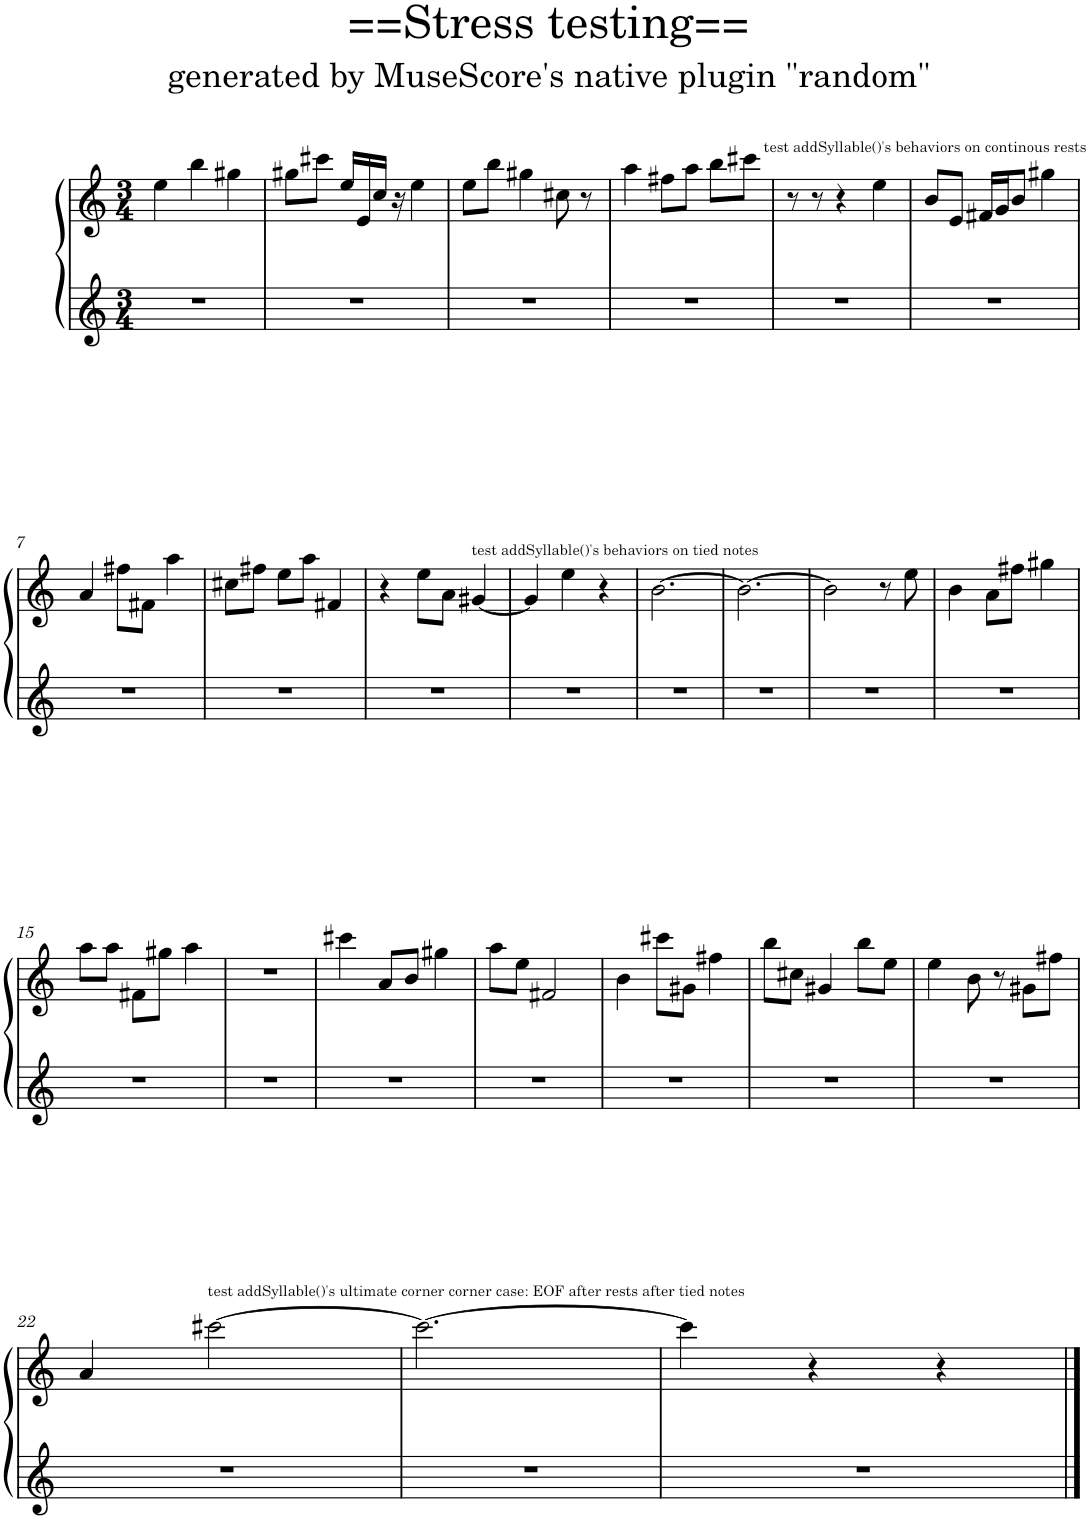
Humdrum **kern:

**kern	**kern
*part1	*part1
*staff2	*staff1
*I"钢琴	*
*clefG2	*clefG2
*k[]	*k[]
*M3/4	*M3/4
=1	=1
2.r	4ee\
.	4bb\
.	4gg#X\
=2	=2
2.r	8gg#X\L
.	8ccc#X\J
.	16ee/LL
.	16e/
.	16cc/JJ
.	16r
.	4ee\
=3	=3
2.r	8ee\L
.	8bb\J
.	4gg#X\
.	8cc#X\
.	8r
=4	=4
2.r	4aa\
.	8ff#X\L
.	8aa\J
.	8bb\L
.	8ccc#X\J
=5	=5
!	!LO:TX:a:t=test addSyllable()'s behaviors on continous rests
2.r	8r
.	8r
.	4r
.	4ee\
=6	=6
2.r	8b/L
.	8e/J
.	16f#X/LL
.	16g/J
.	8b/J
.	4gg#X\
!!LO:LB:g=z
=7	=7
2.r	4a/
.	8ff#X\L
.	8f#X\J
.	4aa\
=8	=8
2.r	8cc#X\L
.	8ff#X\J
.	8ee\L
.	8aa\J
.	4f#X/
=9	=9
2.r	4r
.	8ee\L
.	8a\J
!	!LO:TX:a:t=test addSyllable()'s behaviors on tied notes
.	[4g#X/
=10	=10
2.r	4g#/]
.	4ee\
.	4r
=11	=11
2.r	[2.b\
=12	=12
2.r	2.b\_
=13	=13
2.r	2b\]
.	8r
.	8ee\
=14	=14
2.r	4b\
.	8a\L
.	8ff#X\J
.	4gg#X\
!!LO:LB:g=z
=15	=15
2.r	8aa\L
.	8aa\J
.	8f#X\L
.	8gg#X\J
.	4aa\
=16	=16
2.r	2.r
=17	=17
2.r	4ccc#X\
.	8a/L
.	8b/J
.	4gg#X\
=18	=18
2.r	8aa\L
.	8ee\J
.	2f#X/
=19	=19
2.r	4b\
.	8ccc#X\L
.	8g#X\J
.	4ff#X\
=20	=20
2.r	8bb\L
.	8cc#X\J
.	4g#X/
.	8bb\L
.	8ee\J
=21	=21
2.r	4ee\
.	8b\
.	8r
.	8g#X\L
.	8ff#X\J
!!LO:LB:g=z
=22	=22
2.r	4a/
!	!LO:TX:a:t=test addSyllable()'s ultimate corner corner case&colon; EOF after rests after tied notes
.	[2ccc#X\
=23	=23
2.r	2.ccc#\_
=24	=24
2.r	4ccc#\]
.	4r
.	4r
==	==
*-	*-
